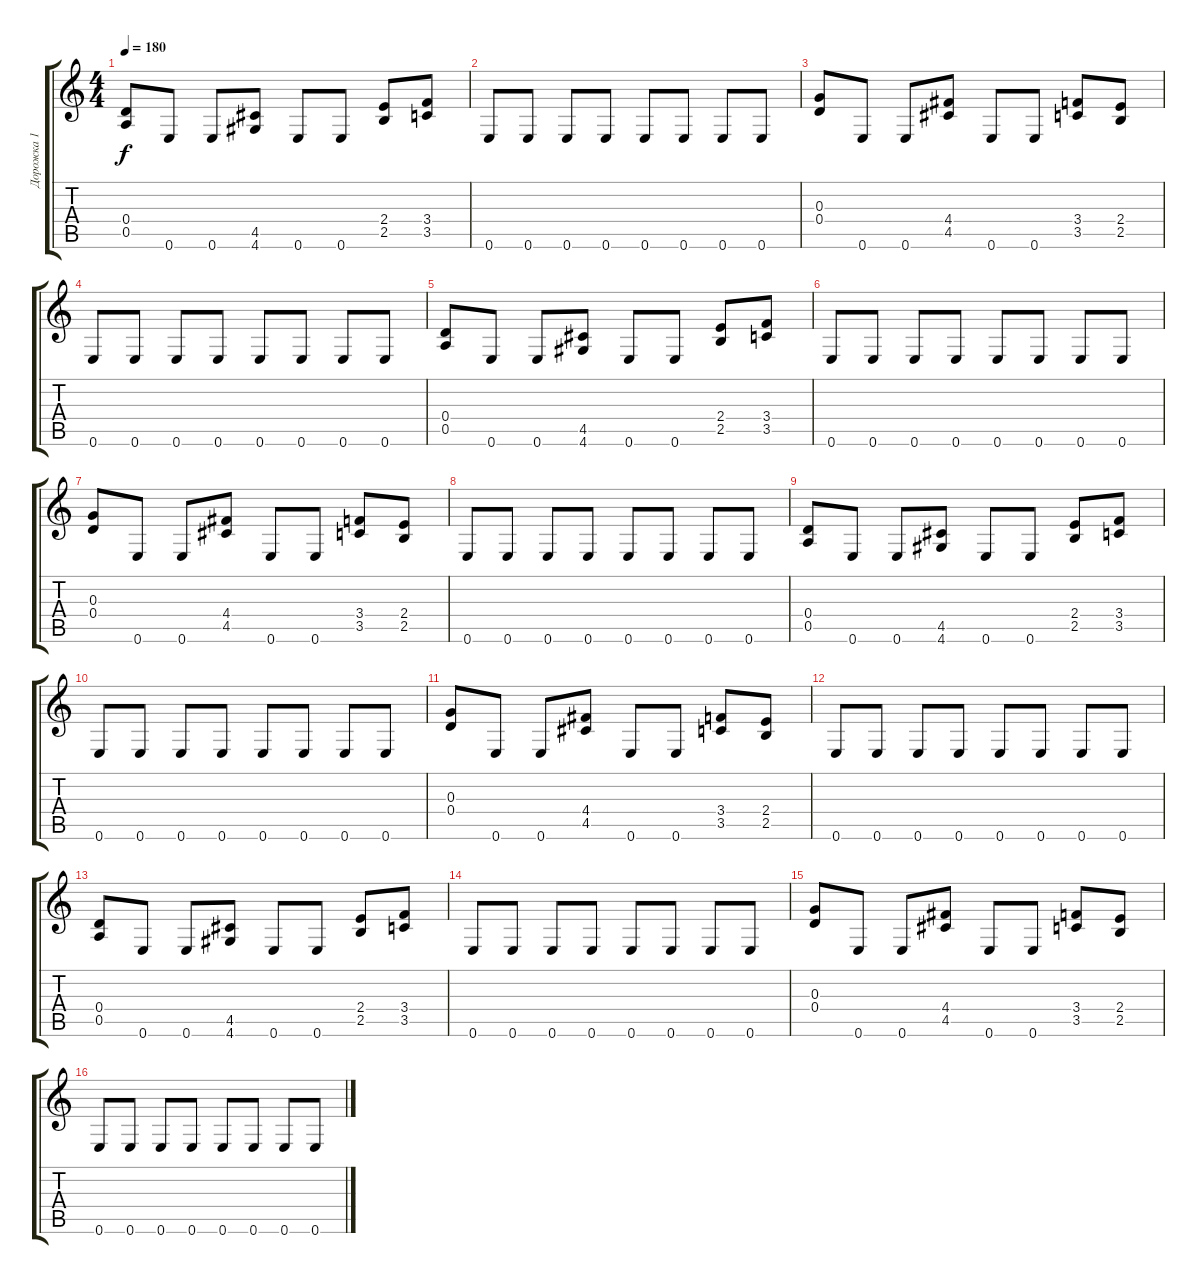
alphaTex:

\track ("Дорожка 1" "Дорожка 1") {instrument distortionguitar}
\staff {score tabs}
\tuning (E4 B3 G3 D3 A2 E2) {hide}
\ts (4 4)
\tempo 180
\clef g2
\ks c
(0.4 0.5).8{dy f} 0.6.8 0.6.8 (4.5 4.6).8 0.6.8 0.6.8 (2.4 2.5).8 (3.4 3.5).8 |
0.6.8 0.6.8 0.6.8 0.6.8 0.6.8 0.6.8 0.6.8 0.6.8 |
(0.3 0.4).8 0.6.8 0.6.8 (4.4 4.5).8 0.6.8 0.6.8 (3.4 3.5).8 (2.4 2.5).8 |
0.6.8 0.6.8 0.6.8 0.6.8 0.6.8 0.6.8 0.6.8 0.6.8 |
(0.4 0.5).8 0.6.8 0.6.8 (4.5 4.6).8 0.6.8 0.6.8 (2.4 2.5).8 (3.4 3.5).8 |
0.6.8 0.6.8 0.6.8 0.6.8 0.6.8 0.6.8 0.6.8 0.6.8 |
(0.3 0.4).8 0.6.8 0.6.8 (4.4 4.5).8 0.6.8 0.6.8 (3.4 3.5).8 (2.4 2.5).8 |
0.6.8 0.6.8 0.6.8 0.6.8 0.6.8 0.6.8 0.6.8 0.6.8 |
(0.4 0.5).8 0.6.8 0.6.8 (4.5 4.6).8 0.6.8 0.6.8 (2.4 2.5).8 (3.4 3.5).8 |
0.6.8 0.6.8 0.6.8 0.6.8 0.6.8 0.6.8 0.6.8 0.6.8 |
(0.3 0.4).8 0.6.8 0.6.8 (4.4 4.5).8 0.6.8 0.6.8 (3.4 3.5).8 (2.4 2.5).8 |
0.6.8 0.6.8 0.6.8 0.6.8 0.6.8 0.6.8 0.6.8 0.6.8 |
(0.4 0.5).8 0.6.8 0.6.8 (4.5 4.6).8 0.6.8 0.6.8 (2.4 2.5).8 (3.4 3.5).8 |
0.6.8 0.6.8 0.6.8 0.6.8 0.6.8 0.6.8 0.6.8 0.6.8 |
(0.3 0.4).8 0.6.8 0.6.8 (4.4 4.5).8 0.6.8 0.6.8 (3.4 3.5).8 (2.4 2.5).8 |
0.6.8 0.6.8 0.6.8 0.6.8 0.6.8 0.6.8 0.6.8 0.6.8
